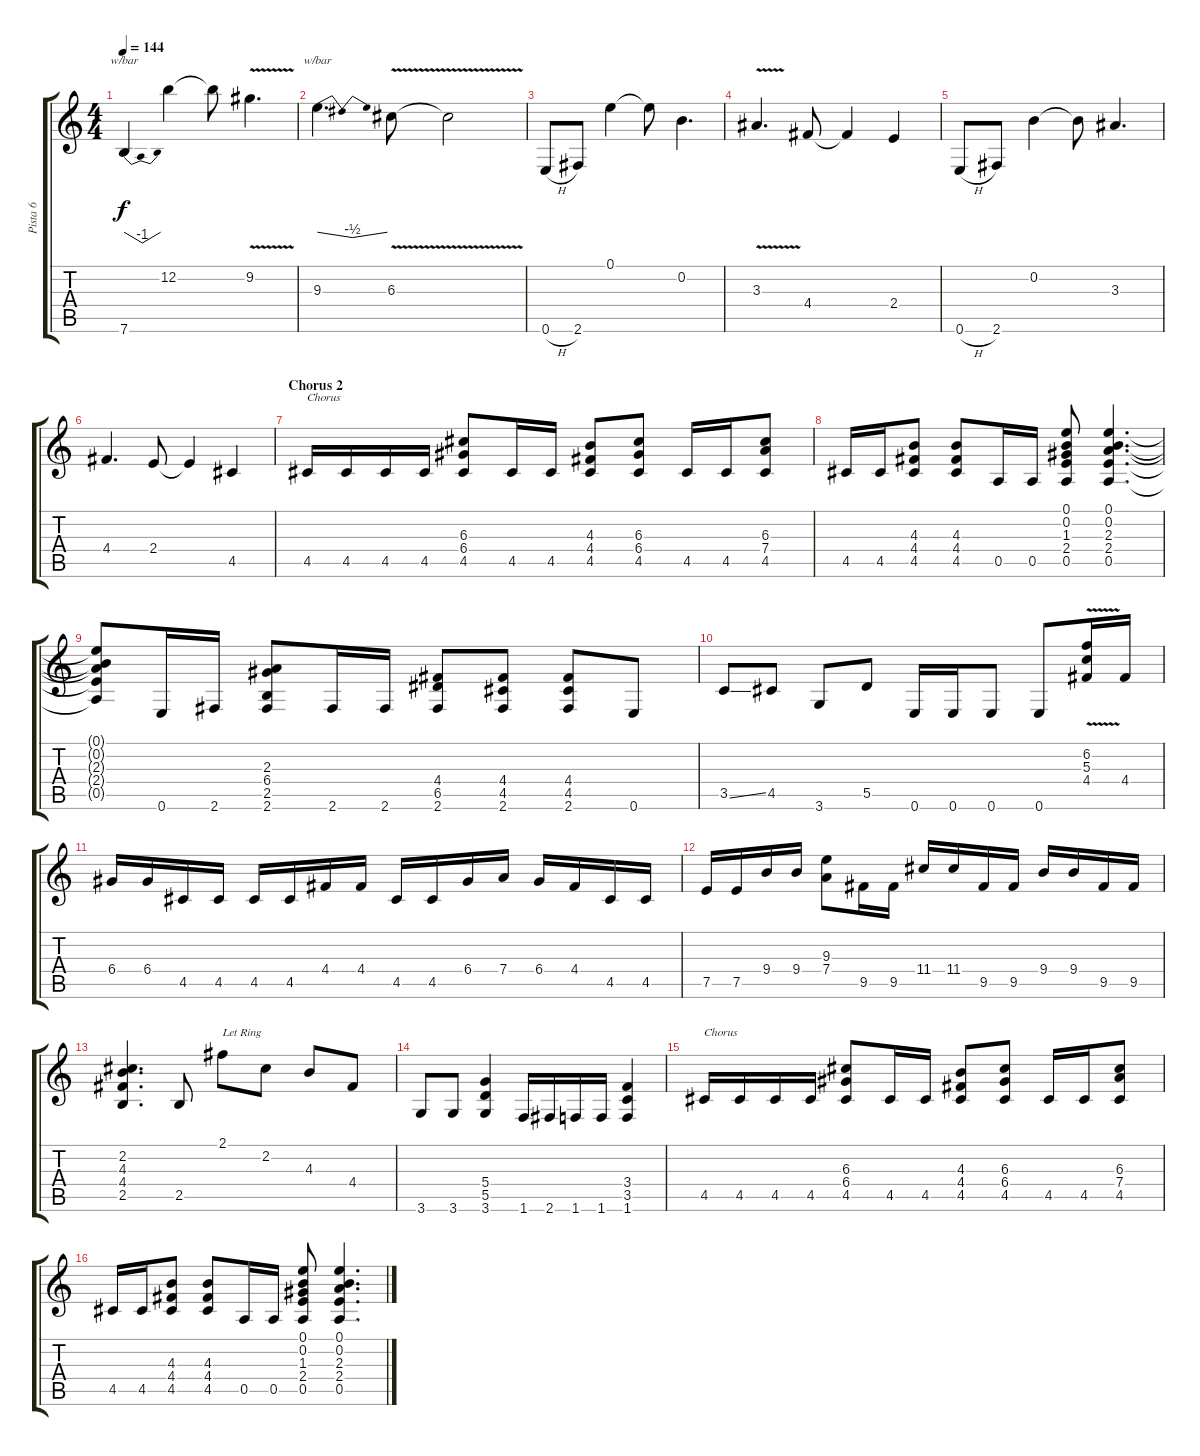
\track ("Pista 6" "Pista 6") {instrument distortionguitar}
\staff {score tabs}
\tuning (E4 B3 G3 D3 A2 E2) {hide}
\ts (4 4)
\tempo 144
\clef g2
\ks c
7.6.4{tbe (dip default 0 0 30 -4 60 0) dy f} 12.2.4 12.2{t}.8 9.2{v}.4{d} |
9.3.4{d tbe (dip default 0 0 30 -2 60 0)} 6.3{v}.8 6.3{t}.2 |
0.6{h}.8 2.6.8 0.1.4 0.1{t}.8 0.2.4{d} |
3.3{v}.4{d} 4.4.8 4.4{t}.4 2.4.4 |
0.6{h}.8 2.6.8 0.2.4 0.2{t}.8 3.3.4{d} |
4.4.4{d} 2.4.8 2.4{t}.4 4.5.4 |
\section ("" "Chorus 2")
4.5.16{txt "Chorus"} 4.5.16 4.5.16 4.5.16 (6.3 6.4 4.5).8 4.5.16 4.5.16 (4.3 4.4 4.5).8 (6.3 6.4 4.5).8 4.5.16 4.5.16 (6.3 7.4 4.5).8 |
4.5.16 4.5.16 (4.3 4.4 4.5).8 (4.3 4.4 4.5).8 0.5.16 0.5.16 (0.1 0.2 1.3 2.4 0.5).8 (0.1 0.2 2.3 2.4 0.5).4{d} |
(0.1{t} 0.2{t} 2.3{t} 2.4{t} 0.5{t}).8 0.6.16 2.6.16 (2.3 6.4 2.5 2.6).8 2.6.16 2.6.16 (4.4 6.5 2.6).8 (4.4 4.5 2.6).8 (4.4 4.5 2.6).8 0.6.8 |
3.5{ss}.8 4.5.8 3.6.8 5.5.8 0.6.16 0.6.16 0.6.8 0.6.8 (6.2{v} 5.3{v} 4.4{v}).16 4.4.16 |
6.4.16 6.4.16 4.5.16 4.5.16 4.5.16 4.5.16 4.4.16 4.4.16 4.5.16 4.5.16 6.4.16 7.4.16 6.4.16 4.4.16 4.5.16 4.5.16 |
7.5.16 7.5.16 9.4.16 9.4.16 (9.3 7.4).8 9.5.16 9.5.16 11.4.16 11.4.16 9.5.16 9.5.16 9.4.16 9.4.16 9.5.16 9.5.16 |
(2.2 4.3 4.4 2.5).4{d} 2.5.8 2.1.8{txt "Let Ring"} 2.2.8 4.3.8 4.4.8 |
3.6.8 3.6.8 (5.4 5.5 3.6).4 1.6.16 2.6.16 1.6.16 1.6.16 (3.4 3.5 1.6).4 |
4.5.16{txt "Chorus"} 4.5.16 4.5.16 4.5.16 (6.3 6.4 4.5).8 4.5.16 4.5.16 (4.3 4.4 4.5).8 (6.3 6.4 4.5).8 4.5.16 4.5.16 (6.3 7.4 4.5).8 |
4.5.16 4.5.16 (4.3 4.4 4.5).8 (4.3 4.4 4.5).8 0.5.16 0.5.16 (0.1 0.2 1.3 2.4 0.5).8 (0.1 0.2 2.3 2.4 0.5).4{d}
